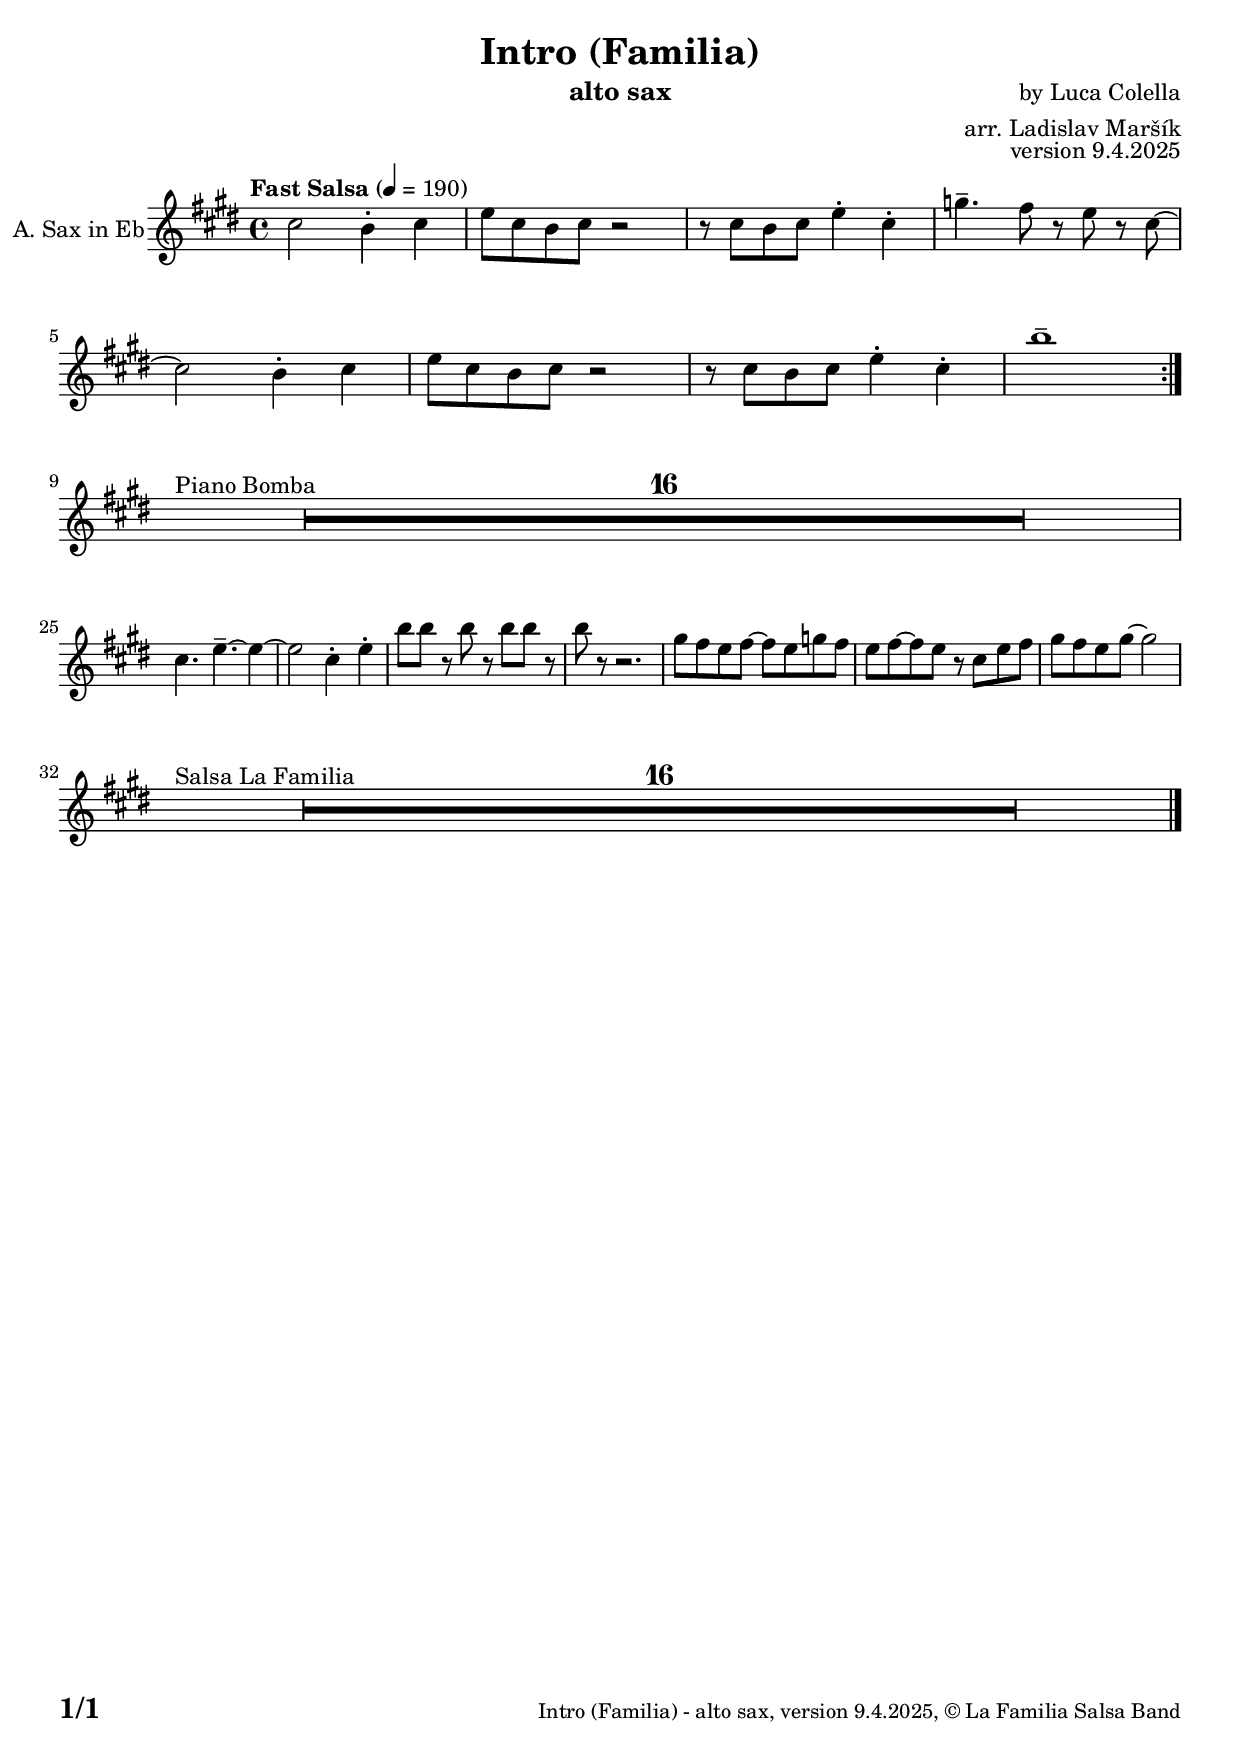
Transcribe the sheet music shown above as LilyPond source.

\version "2.24.4"

% Sheet revision 2022_09

\header {
  title = "Intro (Familia)"
  instrument = "alto sax"
  composer =  "by Luca Colella"
  arranger = "arr. Ladislav Maršík"
  opus = "version 9.4.2025"
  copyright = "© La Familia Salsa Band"
}

inst =
#(define-music-function
  (string)
  (string?)
  #{ <>^\markup \abs-fontsize #16 \bold \box #string #})

makePercent = #(define-music-function (note) (ly:music?)
                 (make-music 'PercentEvent 'length (ly:music-length note)))

#(define (test-stencil grob text)
   (let* ((orig (ly:grob-original grob))
          (siblings (ly:spanner-broken-into orig)) ; have we been split?
          (refp (ly:grob-system grob))
          (left-bound (ly:spanner-bound grob LEFT))
          (right-bound (ly:spanner-bound grob RIGHT))
          (elts-L (ly:grob-array->list (ly:grob-object left-bound 'elements)))
          (elts-R (ly:grob-array->list (ly:grob-object right-bound 'elements)))
          (break-alignment-L
           (filter
            (lambda (elt) (grob::has-interface elt 'break-alignment-interface))
            elts-L))
          (break-alignment-R
           (filter
            (lambda (elt) (grob::has-interface elt 'break-alignment-interface))
            elts-R))
          (break-alignment-L-ext (ly:grob-extent (car break-alignment-L) refp X))
          (break-alignment-R-ext (ly:grob-extent (car break-alignment-R) refp X))
          (num
           (markup text))
          (num
           (if (or (null? siblings)
                   (eq? grob (car siblings)))
               num
               (make-parenthesize-markup num)))
          (num (grob-interpret-markup grob num))
          (num-stil-ext-X (ly:stencil-extent num X))
          (num-stil-ext-Y (ly:stencil-extent num Y))
          (num (ly:stencil-aligned-to num X CENTER))
          (num
           (ly:stencil-translate-axis
            num
            (+ (interval-length break-alignment-L-ext)
               (* 0.5
                  (- (car break-alignment-R-ext)
                     (cdr break-alignment-L-ext))))
            X))
          (bracket-L
           (markup
            #:path
            0.1 ; line-thickness
            `((moveto 0.5 ,(* 0.5 (interval-length num-stil-ext-Y)))
              (lineto ,(* 0.5
                          (- (car break-alignment-R-ext)
                             (cdr break-alignment-L-ext)
                             (interval-length num-stil-ext-X)))
                      ,(* 0.5 (interval-length num-stil-ext-Y)))
              (closepath)
              (rlineto 0.0
                       ,(if (or (null? siblings) (eq? grob (car siblings)))
                            -1.0 0.0)))))
          (bracket-R
           (markup
            #:path
            0.1
            `((moveto ,(* 0.5
                          (- (car break-alignment-R-ext)
                             (cdr break-alignment-L-ext)
                             (interval-length num-stil-ext-X)))
                      ,(* 0.5 (interval-length num-stil-ext-Y)))
              (lineto 0.5
                      ,(* 0.5 (interval-length num-stil-ext-Y)))
              (closepath)
              (rlineto 0.0
                       ,(if (or (null? siblings) (eq? grob (last siblings)))
                            -1.0 0.0)))))
          (bracket-L (grob-interpret-markup grob bracket-L))
          (bracket-R (grob-interpret-markup grob bracket-R))
          (num (ly:stencil-combine-at-edge num X LEFT bracket-L 0.4))
          (num (ly:stencil-combine-at-edge num X RIGHT bracket-R 0.4)))
     num))

#(define-public (Measure_attached_spanner_engraver context)
   (let ((span '())
         (finished '())
         (event-start '())
         (event-stop '()))
     (make-engraver
      (listeners ((measure-counter-event engraver event)
                  (if (= START (ly:event-property event 'span-direction))
                      (set! event-start event)
                      (set! event-stop event))))
      ((process-music trans)
       (if (ly:stream-event? event-stop)
           (if (null? span)
               (ly:warning "You're trying to end a measure-attached spanner but you haven't started one.")
               (begin (set! finished span)
                 (ly:engraver-announce-end-grob trans finished event-start)
                 (set! span '())
                 (set! event-stop '()))))
       (if (ly:stream-event? event-start)
           (begin (set! span (ly:engraver-make-grob trans 'MeasureCounter event-start))
             (set! event-start '()))))
      ((stop-translation-timestep trans)
       (if (and (ly:spanner? span)
                (null? (ly:spanner-bound span LEFT))
                (moment<=? (ly:context-property context 'measurePosition) ZERO-MOMENT))
           (ly:spanner-set-bound! span LEFT
                                  (ly:context-property context 'currentCommandColumn)))
       (if (and (ly:spanner? finished)
                (moment<=? (ly:context-property context 'measurePosition) ZERO-MOMENT))
           (begin
            (if (null? (ly:spanner-bound finished RIGHT))
                (ly:spanner-set-bound! finished RIGHT
                                       (ly:context-property context 'currentCommandColumn)))
            (set! finished '())
            (set! event-start '())
            (set! event-stop '()))))
      ((finalize trans)
       (if (ly:spanner? finished)
           (begin
            (if (null? (ly:spanner-bound finished RIGHT))
                (set! (ly:spanner-bound finished RIGHT)
                      (ly:context-property context 'currentCommandColumn)))
            (set! finished '())))
       (if (ly:spanner? span)
           (begin
            (ly:warning "I think there's a dangling measure-attached spanner :-(")
            (ly:grob-suicide! span)
            (set! span '())))))))

\layout {
  \context {
    \Staff
    \consists #Measure_attached_spanner_engraver
    \override MeasureCounter.font-encoding = #'latin1
    \override MeasureCounter.font-size = 0
    \override MeasureCounter.outside-staff-padding = 2
    \override MeasureCounter.outside-staff-horizontal-padding = #0
  }
}

repeatBracket = #(define-music-function
                  (parser location N note)
                  (number? ly:music?)
                  #{
                    \override Staff.MeasureCounter.stencil =
                    #(lambda (grob) (test-stencil grob #{ #(string-append(number->string N) "x") #} ))
                    \startMeasureCount
                    \repeat volta #N { $note }
                    \stopMeasureCount
                  #}
                  )

AltoSax = \new Voice
\transpose c a'
\relative c {
  \set Staff.instrumentName = \markup {
    \center-align { "A. Sax in Eb" }
  }
  \set Staff.midiInstrument = "alto sax"
  \set Staff.midiMaximumVolume = #0.9

  \key e \minor
  \time 4/4
  \tempo "Fast Salsa" 4 = 190
  
  
 \repeat volta 2 { e2 d4 -. e |
 g8 e d e r2 |
 r8 e d e g4 -. e -. |
 bes'4. -- a8 r g r e ~ | \break
 e2 d4 -. e |
 g8 e d e r2 |
 r8 e d e g4 -.  e -. |
 d'1 -- | \break
 } 
 s1*0 ^\markup { "Piano Bomba" }
 R1*16 \break
 
 e,4. g4. -- ~ g4 ~ |
 g2 e4 -. g -. |
 d'8 d r d r d 8 d r |
 d r r2.  |
 b8 a g a ~ a g bes a |
 g a ~ a g r e g a |
 b a g b ~ b2 | \break
  s1*0 ^\markup { "Salsa La Familia" }
 R1*16 \break
 
  \label #'lastPage
  \bar "|."
}

\score {
  \compressMMRests \new Staff \with {
    \consists "Volta_engraver"
  }
  {
    \AltoSax
  }
  \layout {
    \context {
      \Score
      \remove "Volta_engraver"
    }
  }
}


\paper {
  system-system-spacing =
  #'((basic-distance . 14)
     (minimum-distance . 10)
     (padding . 1)
     (stretchability . 60))
  between-system-padding = #2
  bottom-margin = 5\mm

  print-first-page-number = ##t
  oddHeaderMarkup = \markup \fill-line { " " }
  evenHeaderMarkup = \markup \fill-line { " " }
  oddFooterMarkup = \markup {
    \fill-line {
      \bold \fontsize #2
      \concat { \fromproperty #'page:page-number-string "/" \page-ref #'lastPage "0" "?" }

      \fontsize #-1
      \concat { \fromproperty #'header:title " - " \fromproperty #'header:instrument ", " \fromproperty #'header:opus ", " \fromproperty #'header:copyright }
    }
  }
  evenFooterMarkup = \markup {
    \fill-line {
      \fontsize #-1
      \concat { \fromproperty #'header:title " - " \fromproperty #'header:instrument ", " \fromproperty #'header:opus ", " \fromproperty #'header:copyright }

      \bold \fontsize #2
      \concat { \fromproperty #'page:page-number-string "/" \page-ref #'lastPage "0" "?" }
    }
  }
}